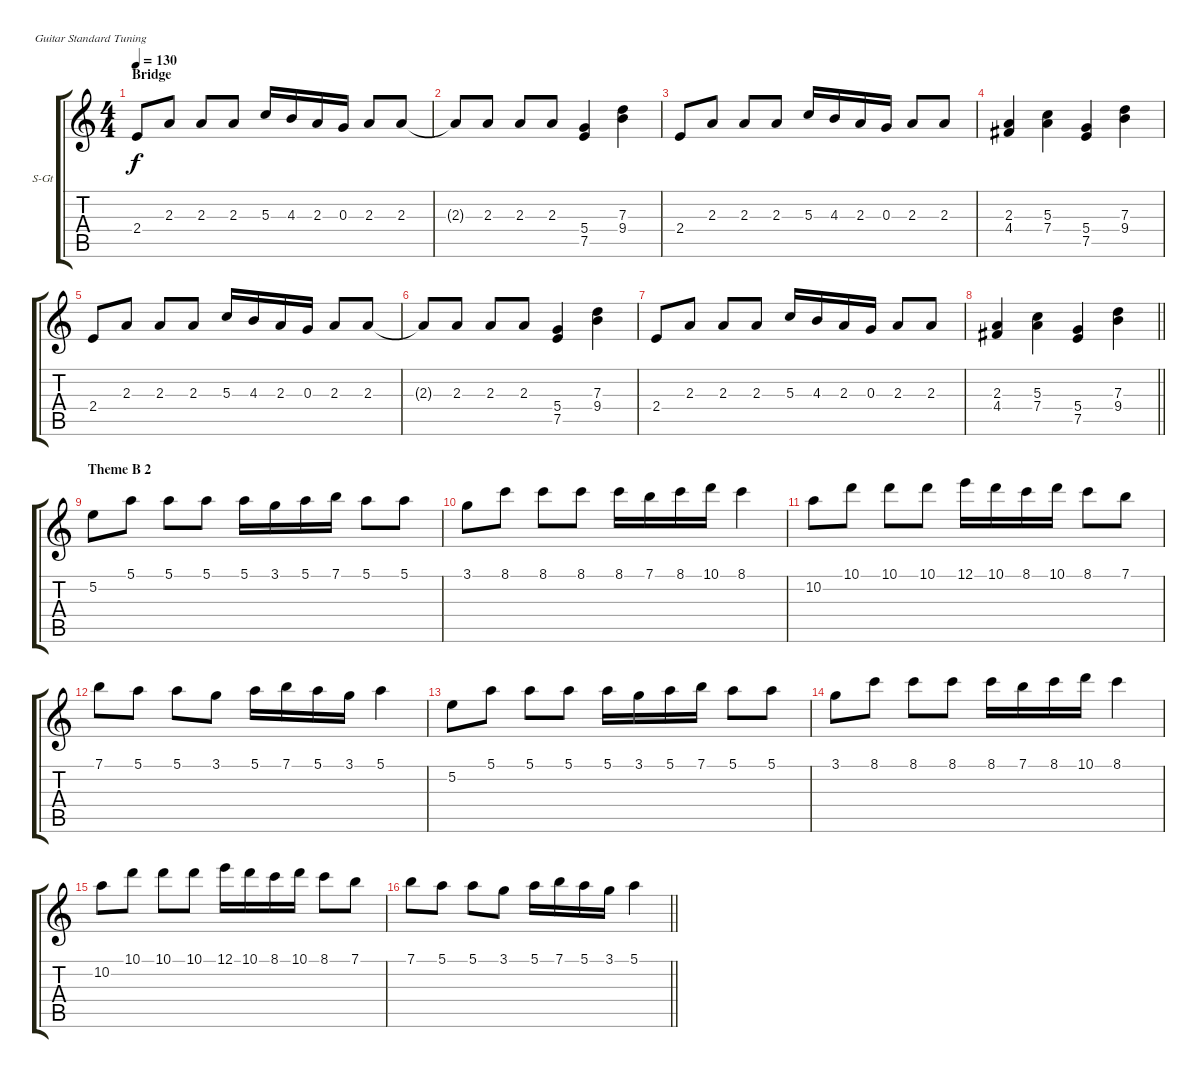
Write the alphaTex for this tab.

\bracketExtendMode groupsimilarinstruments
\firstSystemTrackNameOrientation horizontal
\otherSystemsTrackNameOrientation horizontal
\track ("Melody FX" "S-Gt") {instrument synthstrings1}
\staff {score tabs}
\tuning (E4 B3 G3 D3 A2 E2)
\displaytranspose 12
\ts (4 4)
\section ("" "Bridge")
\tempo 130
\clef g2
\ks c
2.4.8{dy f} 2.3.8 2.3.8 2.3.8 5.3.16 4.3.16 2.3.16 0.3.16 2.3.8 2.3.8 |
2.3{t}.8 2.3.8 2.3.8 2.3.8 (5.4 7.5).4 (7.3 9.4).4 |
2.4.8 2.3.8 2.3.8 2.3.8 5.3.16 4.3.16 2.3.16 0.3.16 2.3.8 2.3.8 |
(2.3 4.4).4 (5.3 7.4).4 (5.4 7.5).4 (7.3 9.4).4 |
2.4.8 2.3.8 2.3.8 2.3.8 5.3.16 4.3.16 2.3.16 0.3.16 2.3.8 2.3.8 |
2.3{t}.8 2.3.8 2.3.8 2.3.8 (5.4 7.5).4 (7.3 9.4).4 |
2.4.8 2.3.8 2.3.8 2.3.8 5.3.16 4.3.16 2.3.16 0.3.16 2.3.8 2.3.8 |
\barLineRight lightlight
(2.3 4.4).4 (5.3 7.4).4 (5.4 7.5).4 (7.3 9.4).4 |
\section ("" "Theme B 2")
5.2.8 5.1.8 5.1.8 5.1.8 5.1.16 3.1.16 5.1.16 7.1.16 5.1.8 5.1.8 |
3.1.8 8.1.8 8.1.8 8.1.8 8.1.16 7.1.16 8.1.16 10.1.16 8.1.4 |
10.2.8 10.1.8 10.1.8 10.1.8 12.1.16 10.1.16 8.1.16 10.1.16 8.1.8 7.1.8 |
7.1.8 5.1.8 5.1.8 3.1.8 5.1.16 7.1.16 5.1.16 3.1.16 5.1.4 |
5.2.8 5.1.8 5.1.8 5.1.8 5.1.16 3.1.16 5.1.16 7.1.16 5.1.8 5.1.8 |
3.1.8 8.1.8 8.1.8 8.1.8 8.1.16 7.1.16 8.1.16 10.1.16 8.1.4 |
10.2.8 10.1.8 10.1.8 10.1.8 12.1.16 10.1.16 8.1.16 10.1.16 8.1.8 7.1.8 |
\barLineRight lightlight
7.1.8 5.1.8 5.1.8 3.1.8 5.1.16 7.1.16 5.1.16 3.1.16 5.1.4
